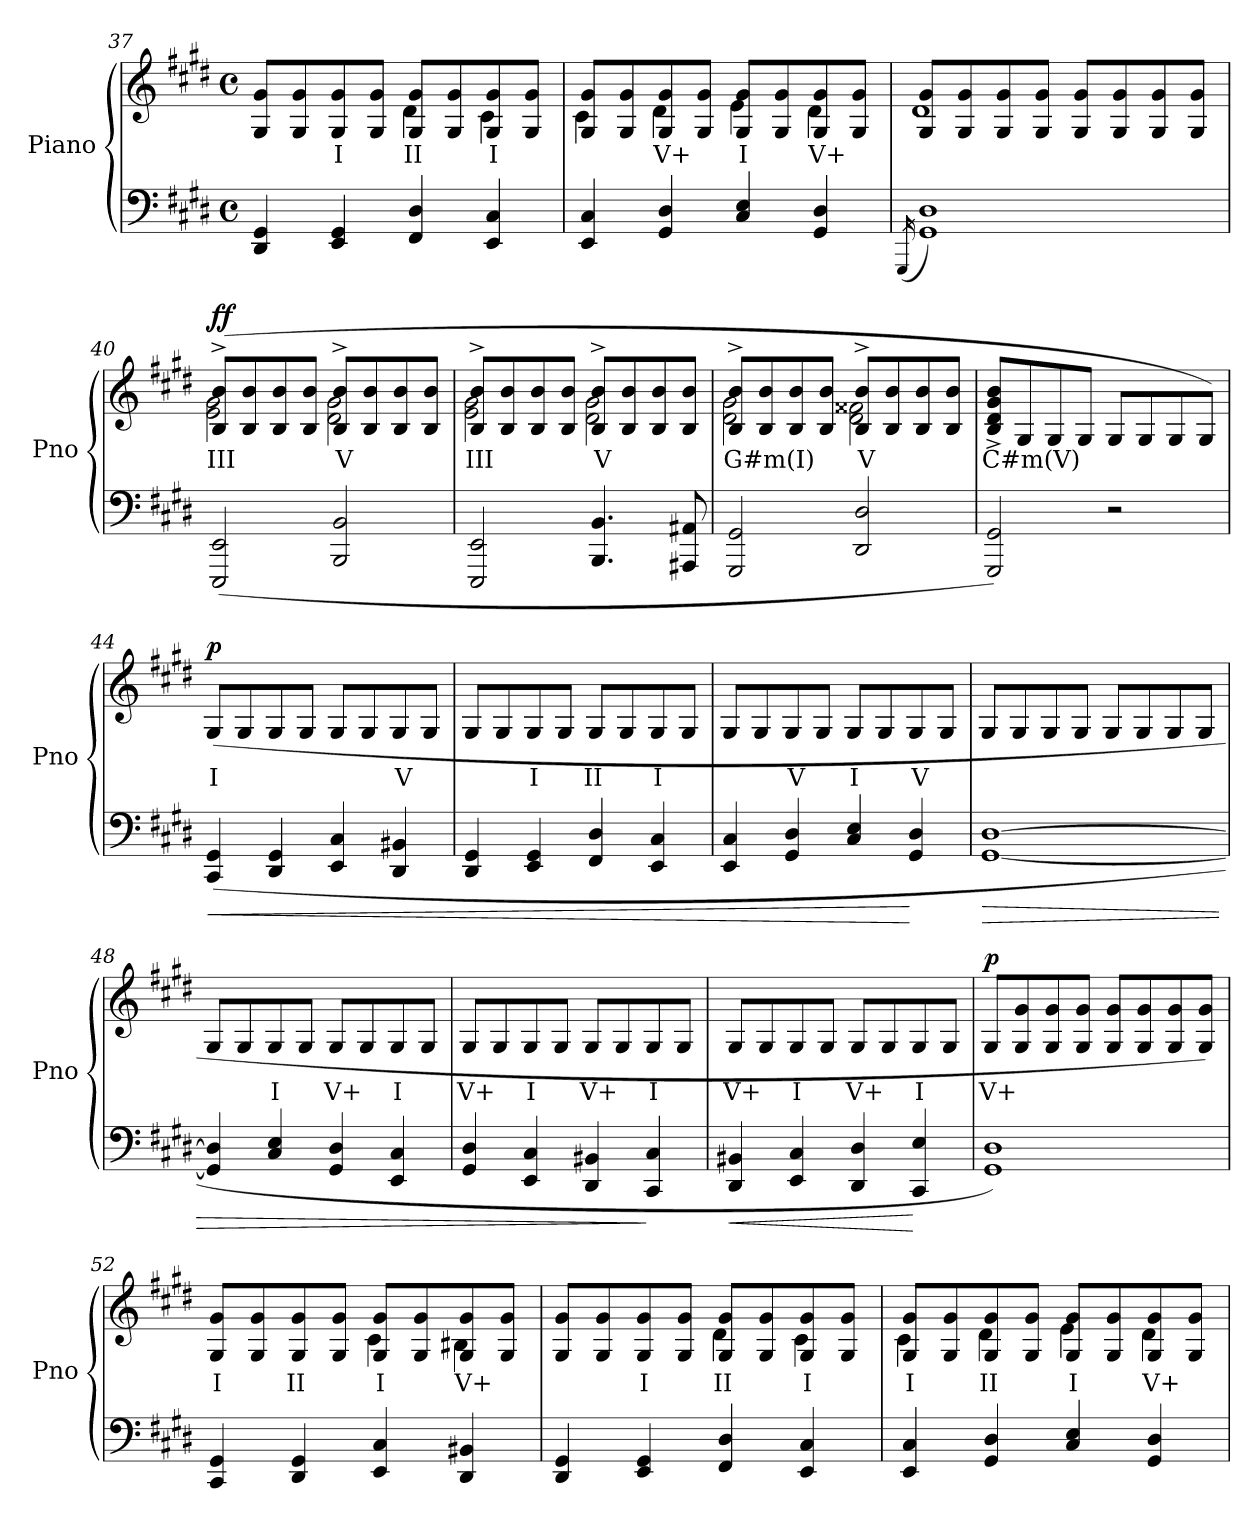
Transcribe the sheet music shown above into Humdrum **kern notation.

**kern	**dynam	**kern	**text	**dynam
*part2	*part2	*part1	*part1	*part1
*staff2	*staff2	*staff1	*staff1	*staff1
*I"Piano	*	*I"Piano	*	*
*I'Pno	*	*I'Pno	*	*
*clefF4	*	*clefG2	*	*
*k[f#c#g#d#]	*	*k[f#c#g#d#]	*	*
*M4/4	*	*M4/4	*	*
*met(c)	*	*met(c)	*	*
=37	=37	=37	=37	=37
*^	*	*^	*	*
2ryy	4DD#/ 4GG#/	.	8G#/ 8g#/L	2ryy	.	.
.	.	.	8G#/ 8g#/	.	.	.
!	!	!	!	!	!LO:LY:b	!
.	4EE/ 4GG#/	.	8G#/ 8g#/	.	I	.
.	.	.	8G#/ 8g#/J	.	.	.
!	!	!	!	!	!LO:LY:b	!
2ryy	4FF#/ 4D#/	.	8G#/ 8g#/L	4d#\	II	.
.	.	.	8G#/ 8g#/	.	.	.
!	!	!	!	!	!LO:LY:b	!
.	4EE/ 4C#/	.	8G#/ 8g#/	4c#\	I	.
.	.	.	8G#/ 8g#/J	.	.	.
*v	*v	*	*	*	*	*
=38	=38	=38	=38	=38	=38
4EE/ 4C#/	.	8G#/ 8g#/L	4c#\	.	.
.	.	8G#/ 8g#/	.	.	.
!	!	!	!	!LO:LY:b	!
4GG#/ 4D#/	.	8G#/ 8g#/	4d#\	V+	.
.	.	8G#/ 8g#/J	.	.	.
!	!	!	!	!LO:LY:b	!
4C#/ 4E/	.	8G#/ 8g#/L	4e\	I	.
.	.	8G#/ 8g#/	.	.	.
!	!	!	!	!LO:LY:b	!
4GG#/ 4D#/	.	8G#/ 8g#/	4d#\	V+	.
.	.	8G#/ 8g#/J	.	.	.
=39	=39	=39	=39	=39	=39
(>16qGGG#/	.	.	.	.	.
1GG# 1D#)	.	8G#/ 8g#/L	1d#	.	.
.	.	8G#/ 8g#/	.	.	.
.	.	8G#/ 8g#/	.	.	.
.	.	8G#/ 8g#/J	.	.	.
.	.	8G#/ 8g#/L	.	.	.
.	.	8G#/ 8g#/	.	.	.
.	.	8G#/ 8g#/	.	.	.
.	.	8G#/ 8g#/J	.	.	.
!!LO:LB:g=z	!!
=40	=40	=40	=40	=40	=40
!	!	!	!	!LO:LY:b	!LO:DY:b
(<2EEE/ 2EE/	.	(>8B/^ 8b/^L	2e\ 2g#\	III	ff
.	.	8B/ 8b/	.	.	.
.	.	8B/ 8b/	.	.	.
.	.	8B/ 8b/J	.	.	.
!	!	!	!	!LO:LY:b	!
2BBB/ 2BB/	.	8B/^ 8b/^L	2d#\ 2g#\	V	.
.	.	8B/ 8b/	.	.	.
.	.	8B/ 8b/	.	.	.
.	.	8B/ 8b/J	.	.	.
=41	=41	=41	=41	=41	=41
!	!	!	!	!LO:LY:b	!
2EEE/ 2EE/	.	8B/^ 8b/^L	2e\ 2g#\	III	.
.	.	8B/ 8b/	.	.	.
.	.	8B/ 8b/	.	.	.
.	.	8B/ 8b/J	.	.	.
!	!	!	!	!LO:LY:b	!
4.BBB/ 4.BB/	.	8B/^ 8b/^L	2d#\ 2g#\	V	.
.	.	8B/ 8b/	.	.	.
.	.	8B/ 8b/	.	.	.
8AAA#X/ 8AA#X/	.	8B/ 8b/J	.	.	.
=42	=42	=42	=42	=42	=42
!	!	!	!	!LO:LY:b	!
2GGG#/ 2GG#/	.	8B/^ 8b/^L	2d#\ 2g#\	G#m(I)	.
.	.	8B/ 8b/	.	.	.
.	.	8B/ 8b/	.	.	.
.	.	8B/ 8b/J	.	.	.
!	!	!	!	!LO:LY:b	!
2DD#/ 2D#/	.	8B/^ 8b/^L	2d#\ 2f##X\	V	.
.	.	8B/ 8b/	.	.	.
.	.	8B/ 8b/	.	.	.
.	.	8B/ 8b/J	.	.	.
*	*	*v	*v	*	*
=43	=43	=43	=43	=43
!	!	!	!LO:LY:b	!
2GGG#/ 2GG#/)	.	8B/^ 8d#/^ 8g#/^ 8b/^L	C#m(V)	.
.	.	8G#/	.	.
.	.	8G#/	.	.
.	.	8G#/J	.	.
2r	.	8G#/L	.	.
.	.	8G#/	.	.
.	.	8G#/	.	.
.	.	8G#/J)	.	.
!!LO:LB:g=z
=44	=44	=44	=44	=44
!	!LO:HP:b	!	!	!
!	!	!	!LO:LY:b	!LO:DY:b
(<4CC#/ 4GG#/	<	(>8G#/L	I	p
.	.	8G#/	.	.
4DD#/ 4GG#/	.	8G#/	.	.
.	.	8G#/J	.	.
4EE/ 4C#/	.	8G#/L	.	.
.	.	8G#/	.	.
!	!	!	!LO:LY:b	!
4DD#/ 4BB#X/	.	8G#/	V	.
.	.	8G#/J	.	.
=45	=45	=45	=45	=45
4DD#/ 4GG#/	.	8G#/L	.	.
.	.	8G#/	.	.
!	!	!	!LO:LY:b	!
4EE/ 4GG#/	.	8G#/	I	.
.	.	8G#/J	.	.
!	!	!	!LO:LY:b	!
4FF#/ 4D#/	.	8G#/L	II	.
.	.	8G#/	.	.
!	!	!	!LO:LY:b	!
4EE/ 4C#/	.	8G#/	I	.
.	.	8G#/J	.	.
=46	=46	=46	=46	=46
4EE/ 4C#/	.	8G#/L	.	.
.	.	8G#/	.	.
!	!	!	!LO:LY:b	!
4GG#/ 4D#/	.	8G#/	V	.
.	.	8G#/J	.	.
!	!	!	!LO:LY:b	!
4C#/ 4E/	.	8G#/L	I	.
.	.	8G#/	.	.
!	!	!	!LO:LY:b	!
4GG#/ 4D#/	[	8G#/	V	.
.	.	8G#/J	.	.
=47	=47	=47	=47	=47
!	!LO:HP:b	!	!	!
[1GG# [1D#	>	8G#/L	.	.
.	.	8G#/	.	.
.	.	8G#/	.	.
.	.	8G#/J	.	.
.	.	8G#/L	.	.
.	.	8G#/	.	.
.	.	8G#/	.	.
.	.	8G#/J	.	.
!!LO:PB:g=z
=48	=48	=48	=48	=48
4GG#/] 4D#/]	.	8G#/L	.	.
.	.	8G#/	.	.
!	!	!	!LO:LY:b	!
4C#/ 4E/	.	8G#/	I	.
.	.	8G#/J	.	.
!	!	!	!LO:LY:b	!
4GG#/ 4D#/	.	8G#/L	V+	.
.	.	8G#/	.	.
!	!	!	!LO:LY:b	!
4EE/ 4C#/	.	8G#/	I	.
.	.	8G#/J	.	.
=49	=49	=49	=49	=49
!	!	!	!LO:LY:b	!
4GG#/ 4D#/	.	8G#/L	V+	.
.	.	8G#/	.	.
!	!	!	!LO:LY:b	!
4EE/ 4C#/	.	8G#/	I	.
.	.	8G#/J	.	.
!	!	!	!LO:LY:b	!
4DD#/ 4BB#X/	.	8G#/L	V+	.
.	.	8G#/	.	.
!	!	!	!LO:LY:b	!
4CC#/ 4C#/	]	8G#/	I	.
.	.	8G#/J	.	.
=50	=50	=50	=50	=50
!	!LO:HP:b	!	!	!
!	!	!	!LO:LY:b	!
4DD#/ 4BB#X/	<	8G#/L	V+	.
.	.	8G#/	.	.
!	!	!	!LO:LY:b	!
4EE/ 4C#/	.	8G#/	I	.
.	.	8G#/J	.	.
!	!	!	!LO:LY:b	!
4DD#/ 4D#/	.	8G#/L	V+	.
.	.	8G#/	.	.
!	!	!	!LO:LY:b	!
4CC#/ 4E/	[	8G#/	I	.
.	.	8G#/J	.	.
=51	=51	=51	=51	=51
!	!	!	!LO:LY:b	!LO:DY:b
1GG# 1D#)	.	8G#/L	V+	p
.	.	8G#/ 8g#/	.	.
.	.	8G#/ 8g#/	.	.
.	.	8G#/ 8g#/J	.	.
.	.	8G#/ 8g#/L	.	.
.	.	8G#/ 8g#/	.	.
.	.	8G#/ 8g#/	.	.
.	.	8G#/ 8g#/J)	.	.
!!LO:LB:g=z
=52	=52	=52	=52	=52
*^	*	*	*	*
!	!	!	!	!LO:LY:b	!
*	*	*	*^	*	*
2ryy	4CC#/ 4GG#/	.	8G#/ 8g#/L	2ryy	I	.
.	.	.	8G#/ 8g#/	.	.	.
!	!	!	!	!	!LO:LY:b	!
.	4DD#/ 4GG#/	.	8G#/ 8g#/	.	II	.
.	.	.	8G#/ 8g#/J	.	.	.
!	!	!	!	!	!LO:LY:b	!
2ryy	4EE/ 4C#/	.	8G#/ 8g#/L	4c#\	I	.
.	.	.	8G#/ 8g#/	.	.	.
!	!	!	!	!	!LO:LY:b	!
.	4DD#/ 4BB#X/	.	8G#/ 8g#/	4B#X\	V+	.
.	.	.	8G#/ 8g#/J	.	.	.
=53	=53	=53	=53	=53	=53	=53
2ryy	4DD#/ 4GG#/	.	8G#/ 8g#/L	2ryy	.	.
.	.	.	8G#/ 8g#/	.	.	.
!	!	!	!	!	!LO:LY:b	!
.	4EE/ 4GG#/	.	8G#/ 8g#/	.	I	.
.	.	.	8G#/ 8g#/J	.	.	.
!	!	!	!	!	!LO:LY:b	!
2ryy	4FF#/ 4D#/	.	8G#/ 8g#/L	4d#\	II	.
.	.	.	8G#/ 8g#/	.	.	.
!	!	!	!	!	!LO:LY:b	!
.	4EE/ 4C#/	.	8G#/ 8g#/	4c#\	I	.
.	.	.	8G#/ 8g#/J	.	.	.
*v	*v	*	*	*	*	*
=54	=54	=54	=54	=54	=54
!	!	!	!	!LO:LY:b	!
4EE/ 4C#/	.	8G#/ 8g#/L	4c#\	I	.
.	.	8G#/ 8g#/	.	.	.
!	!	!	!	!LO:LY:b	!
4GG#/ 4D#/	.	8G#/ 8g#/	4d#\	II	.
.	.	8G#/ 8g#/J	.	.	.
!	!	!	!	!LO:LY:b	!
4C#/ 4E/	.	8G#/ 8g#/L	4e\	I	.
.	.	8G#/ 8g#/	.	.	.
!	!	!	!	!LO:LY:b	!
4GG#/ 4D#/	.	8G#/ 8g#/	4d#\	V+	.
.	.	8G#/ 8g#/J	.	.	.
*	*	*v	*v	*	*
=	=	=	=	=
*-	*-	*-	*-	*-
